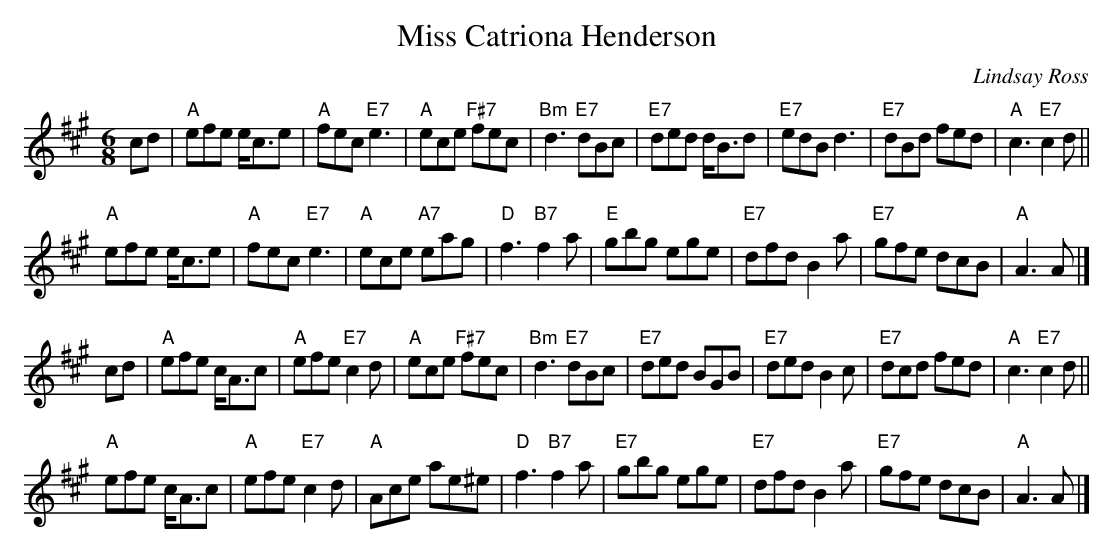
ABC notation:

X:1
T: Miss Catriona Henderson
C: Lindsay Ross
M: 6/8
L: 1/8
K: A
cd |\
"A"efe e<ce | "A"fec "E7"e3 | "A"ece "F#7"fec | "Bm"d3 "E7"dBc |\
"E7"ded d<Bd | "E7"edB d3 | "E7"dBd fed | "A"c3 "E7"c2d ||
"A"efe e<ce | "A"fec "E7"e3 | "A"ece "A7"eag | "D"f3 "B7"f2a |\
"E"gbg ege | "E7"dfd B2a | "E7"gfe dcB | "A"A3 A |]
cd |\
"A"efe c<Ac | "A"efe "E7"c2d | "A"ece "F#7"fec | "Bm"d3 "E7"dBc |\
"E7"ded BGB | "E7"ded B2c | "E7"dcd fed | "A"c3 "E7"c2d ||
"A"efe c<Ac | "A"efe "E7"c2d | "A"Ace ae^e | "D"f3 "B7"f2a |\
"E7"gbg ege | "E7"dfd B2a | "E7"gfe dcB | "A"A3 A |]
